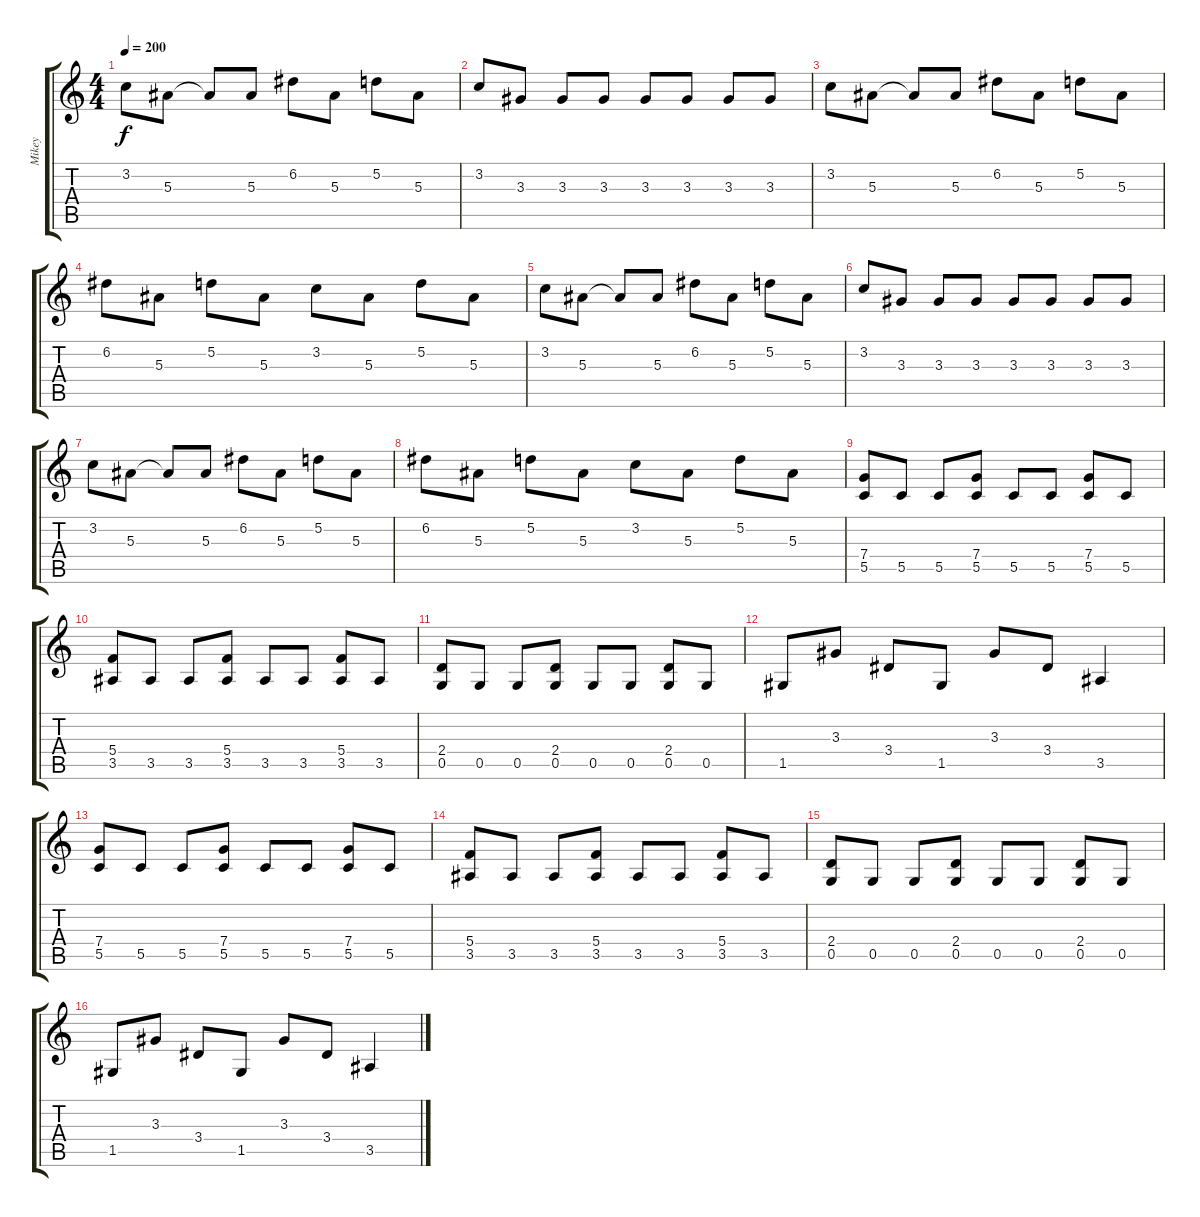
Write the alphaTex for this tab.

\track ("Mikey" "Mikey") {instrument overdrivenguitar}
\staff {score tabs}
\tuning (D4 A3 F3 C3 G2 D2) {hide}
\ts (4 4)
\tempo 200
\clef g2
\ks c
3.2.8{dy f} 5.3.8 5.3{t}.8 5.3.8 6.2.8 5.3.8 5.2.8 5.3.8 |
3.2.8 3.3.8 3.3.8 3.3.8 3.3.8 3.3.8 3.3.8 3.3.8 |
3.2.8 5.3.8 5.3{t}.8 5.3.8 6.2.8 5.3.8 5.2.8 5.3.8 |
6.2.8 5.3.8 5.2.8 5.3.8 3.2.8 5.3.8 5.2.8 5.3.8 |
3.2.8 5.3.8 5.3{t}.8 5.3.8 6.2.8 5.3.8 5.2.8 5.3.8 |
3.2.8 3.3.8 3.3.8 3.3.8 3.3.8 3.3.8 3.3.8 3.3.8 |
3.2.8 5.3.8 5.3{t}.8 5.3.8 6.2.8 5.3.8 5.2.8 5.3.8 |
6.2.8 5.3.8 5.2.8 5.3.8 3.2.8 5.3.8 5.2.8 5.3.8 |
(7.4 5.5).8 5.5.8 5.5.8 (7.4 5.5).8 5.5.8 5.5.8 (7.4 5.5).8 5.5.8 |
(5.4 3.5).8 3.5.8 3.5.8 (5.4 3.5).8 3.5.8 3.5.8 (5.4 3.5).8 3.5.8 |
(2.4 0.5).8 0.5.8 0.5.8 (2.4 0.5).8 0.5.8 0.5.8 (2.4 0.5).8 0.5.8 |
1.5.8 3.3.8 3.4.8 1.5.8 3.3.8 3.4.8 3.5.4 |
(7.4 5.5).8 5.5.8 5.5.8 (7.4 5.5).8 5.5.8 5.5.8 (7.4 5.5).8 5.5.8 |
(5.4 3.5).8 3.5.8 3.5.8 (5.4 3.5).8 3.5.8 3.5.8 (5.4 3.5).8 3.5.8 |
(2.4 0.5).8 0.5.8 0.5.8 (2.4 0.5).8 0.5.8 0.5.8 (2.4 0.5).8 0.5.8 |
1.5.8 3.3.8 3.4.8 1.5.8 3.3.8 3.4.8 3.5.4
